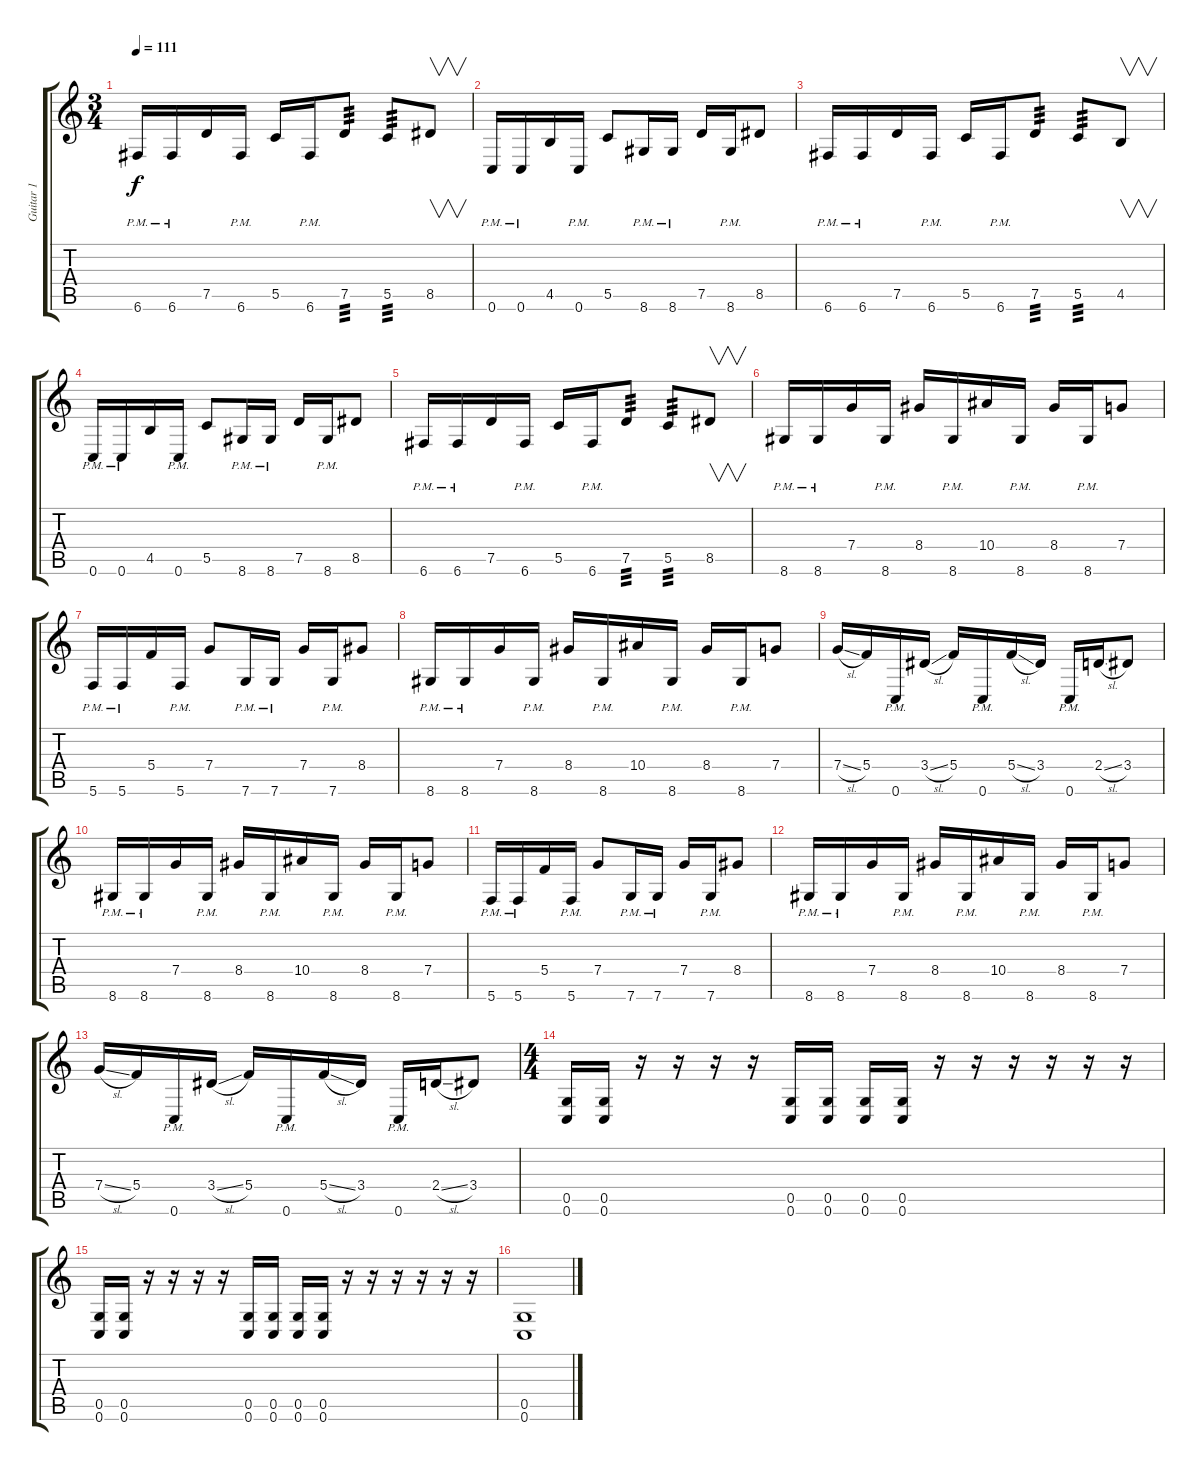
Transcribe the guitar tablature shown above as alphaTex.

\track ("Guitar 1" "Guitar 1") {instrument distortionguitar}
\staff {score tabs}
\tuning (D4 A3 F3 C3 G2 C2) {hide}
\ts (3 4)
\tempo 111
\clef g2
\ks c
6.6{pm}.16{dy f} 6.6{pm}.16 7.5.16 6.6{pm}.16 5.5.16 6.6{pm}.16 7.5.8{tp 3} 5.5.8{tp 3} 8.5.8{v} |
0.6{pm}.16 0.6{pm}.16 4.5.16 0.6{pm}.16 5.5.8 8.6{pm}.16 8.6{pm}.16 7.5.16 8.6{pm}.16 8.5.8 |
6.6{pm}.16 6.6{pm}.16 7.5.16 6.6{pm}.16 5.5.16 6.6{pm}.16 7.5.8{tp 3} 5.5.8{tp 3} 4.5.8{v} |
0.6{pm}.16 0.6{pm}.16 4.5.16 0.6{pm}.16 5.5.8 8.6{pm}.16 8.6{pm}.16 7.5.16 8.6{pm}.16 8.5.8 |
6.6{pm}.16 6.6{pm}.16 7.5.16 6.6{pm}.16 5.5.16 6.6{pm}.16 7.5.8{tp 3} 5.5.8{tp 3} 8.5.8{v} |
8.6{pm}.16 8.6{pm}.16{volume 12} 7.4.16 8.6{pm}.16 8.4.16 8.6{pm}.16 10.4.16 8.6{pm}.16 8.4.16 8.6{pm}.16 7.4.8 |
5.6{pm}.16 5.6{pm}.16 5.4.16 5.6{pm}.16 7.4.8 7.6{pm}.16 7.6{pm}.16 7.4.16 7.6{pm}.16 8.4.8 |
8.6{pm}.16 8.6{pm}.16 7.4.16 8.6{pm}.16 8.4.16 8.6{pm}.16 10.4.16 8.6{pm}.16 8.4.16 8.6{pm}.16 7.4.8 |
7.4{sl}.16 5.4.16 0.6{pm}.16 3.4{sl}.16 5.4.16 0.6{pm}.16 5.4{sl}.16 3.4.16 0.6{pm}.16 2.4{sl}.16 3.4.8 |
8.6{pm}.16 8.6{pm}.16 7.4.16 8.6{pm}.16 8.4.16 8.6{pm}.16 10.4.16 8.6{pm}.16 8.4.16 8.6{pm}.16 7.4.8 |
5.6{pm}.16 5.6{pm}.16 5.4.16 5.6{pm}.16 7.4.8 7.6{pm}.16 7.6{pm}.16 7.4.16 7.6{pm}.16 8.4.8 |
8.6{pm}.16 8.6{pm}.16 7.4.16 8.6{pm}.16 8.4.16 8.6{pm}.16 10.4.16 8.6{pm}.16 8.4.16 8.6{pm}.16 7.4.8 |
7.4{sl}.16 5.4.16 0.6{pm}.16 3.4{sl}.16 5.4.16 0.6{pm}.16 5.4{sl}.16 3.4.16 0.6{pm}.16 2.4{sl}.16 3.4.8 |
\ts (4 4)
(0.5 0.6).16{volume 13} (0.5 0.6).16 r.16 r.16 r.16 r.16 (0.5 0.6).16 (0.5 0.6).16 (0.5 0.6).16 (0.5 0.6).16 r.16 r.16 r.16 r.16 r.16 r.16 |
(0.5 0.6).16 (0.5 0.6).16 r.16 r.16 r.16 r.16 (0.5 0.6).16 (0.5 0.6).16 (0.5 0.6).16 (0.5 0.6).16 r.16 r.16 r.16 r.16 r.16 r.16 |
(0.5 0.6).1
